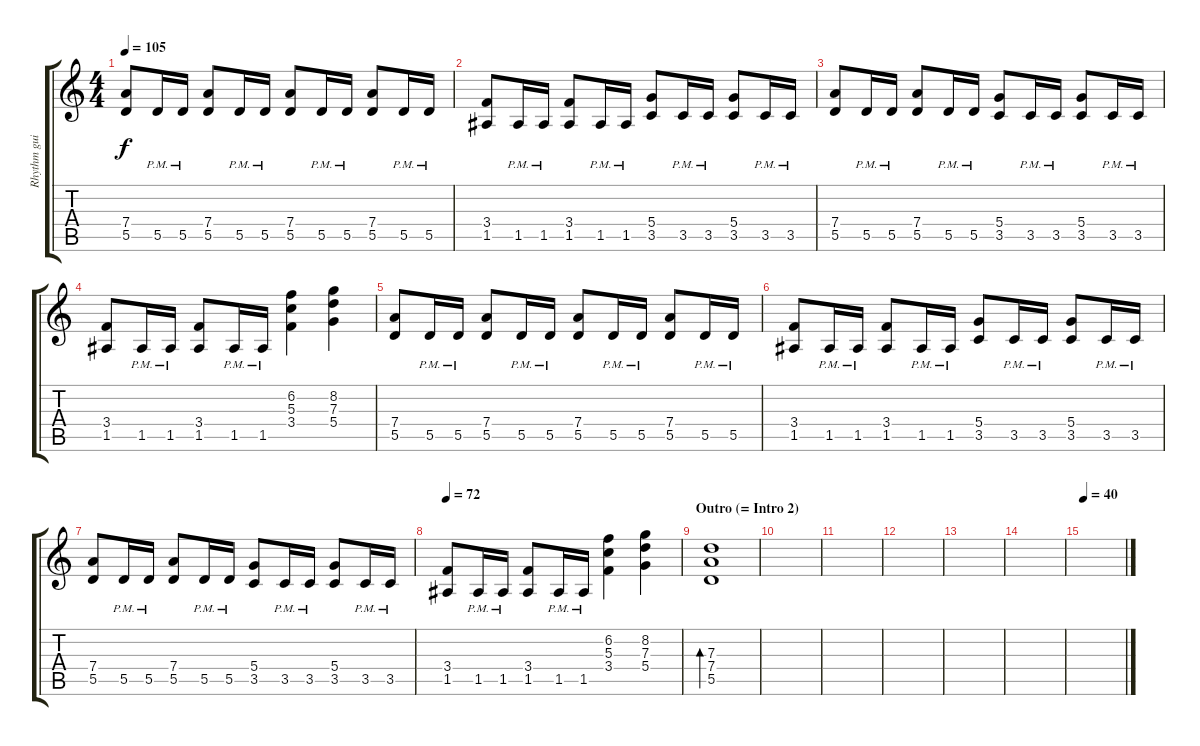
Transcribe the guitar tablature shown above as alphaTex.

\track ("Rhythm guitar 2" "Rhythm gui") {instrument distortionguitar}
\staff {score tabs}
\tuning (E4 B3 G3 D3 A2 E2) {hide}
\ts (4 4)
\tempo 105
\clef g2
\ks c
(7.4 5.5).8{dy f} 5.5{pm}.16 5.5{pm}.16 (7.4 5.5).8 5.5{pm}.16 5.5{pm}.16 (7.4 5.5).8 5.5{pm}.16 5.5{pm}.16 (7.4 5.5).8 5.5{pm}.16 5.5{pm}.16 |
(3.4 1.5).8 1.5{pm}.16 1.5{pm}.16 (3.4 1.5).8 1.5{pm}.16 1.5{pm}.16 (5.4 3.5).8 3.5{pm}.16 3.5{pm}.16 (5.4 3.5).8 3.5{pm}.16 3.5{pm}.16 |
(7.4 5.5).8 5.5{pm}.16 5.5{pm}.16 (7.4 5.5).8 5.5{pm}.16 5.5{pm}.16 (5.4 3.5).8 3.5{pm}.16 3.5{pm}.16 (5.4 3.5).8 3.5{pm}.16 3.5{pm}.16 |
(3.4 1.5).8 1.5{pm}.16 1.5{pm}.16 (3.4 1.5).8 1.5{pm}.16 1.5{pm}.16 (6.2 5.3 3.4).4 (8.2 7.3 5.4).4 |
(7.4 5.5).8 5.5{pm}.16 5.5{pm}.16 (7.4 5.5).8 5.5{pm}.16 5.5{pm}.16 (7.4 5.5).8 5.5{pm}.16 5.5{pm}.16 (7.4 5.5).8 5.5{pm}.16 5.5{pm}.16 |
(3.4 1.5).8 1.5{pm}.16 1.5{pm}.16 (3.4 1.5).8 1.5{pm}.16 1.5{pm}.16 (5.4 3.5).8 3.5{pm}.16 3.5{pm}.16 (5.4 3.5).8 3.5{pm}.16 3.5{pm}.16 |
(7.4 5.5).8 5.5{pm}.16 5.5{pm}.16 (7.4 5.5).8 5.5{pm}.16 5.5{pm}.16 (5.4 3.5).8 3.5{pm}.16 3.5{pm}.16 (5.4 3.5).8 3.5{pm}.16 3.5{pm}.16 |
\tempo 72
(3.4 1.5).8 1.5{pm}.16 1.5{pm}.16 (3.4 1.5).8 1.5{pm}.16 1.5{pm}.16 (6.2 5.3 3.4).4 (8.2 7.3 5.4).4 |
\section ("" "Outro (= Intro 2)")
(7.3 7.4 5.5).1{bd 240} |
|
|
|
|
|
\tempo 40
